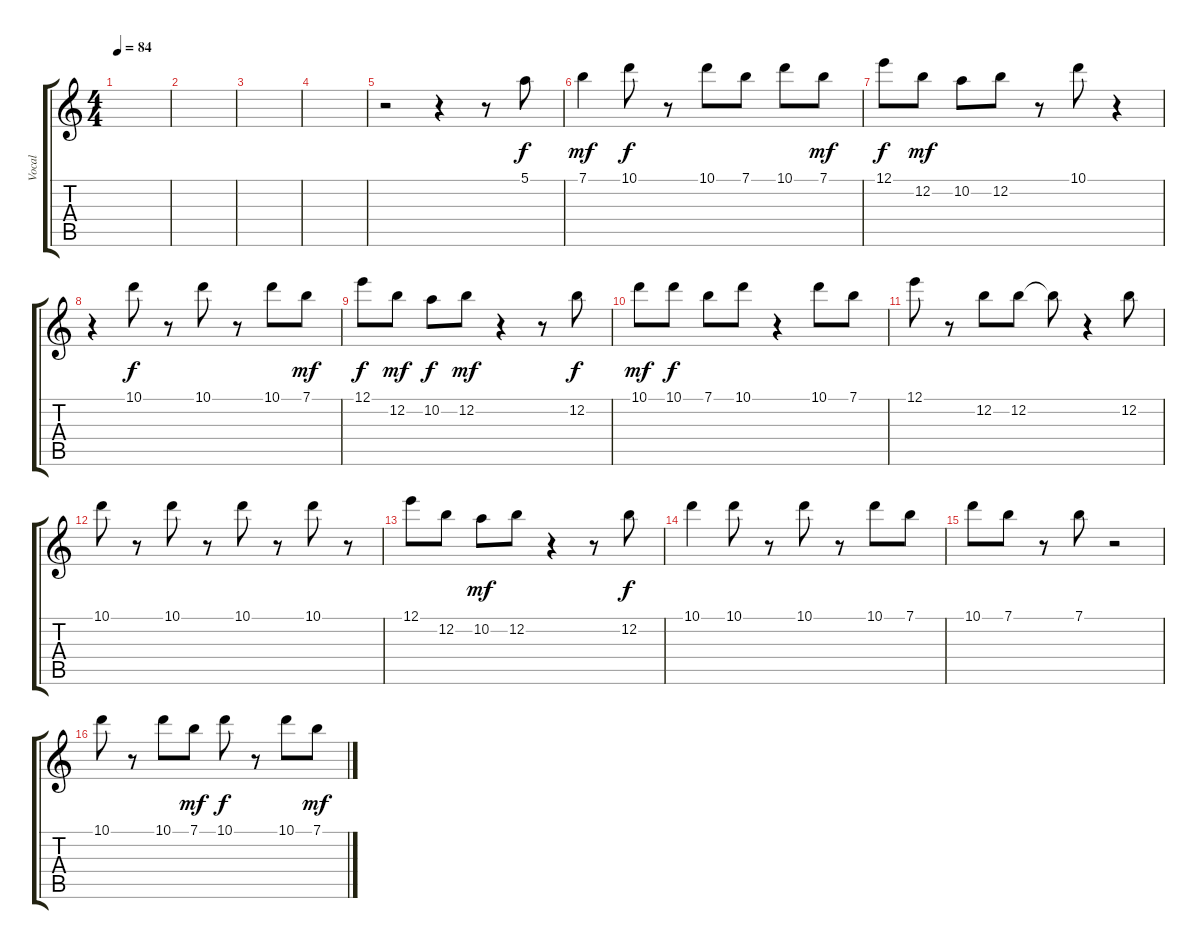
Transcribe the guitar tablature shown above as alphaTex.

\track ("Vocal" "Vocal") {instrument fretlessbass}
\staff {score tabs}
\tuning (E4 B3 G3 D3 A2 E2) {hide}
\ts (4 4)
\tempo 84
\clef g2
\ks c
|
|
|
|
r.2 r.4 r.8 5.1.8 |
7.1.4{dy mf} 10.1.8{dy f} r.8 10.1.8 7.1.8 10.1.8 7.1.8{dy mf} |
12.1.8{dy f} 12.2.8{dy mf} 10.2.8 12.2.8 r.8 10.1.8 r.4 |
r.4 10.1.8{dy f} r.8 10.1.8 r.8 10.1.8 7.1.8{dy mf} |
12.1.8{dy f} 12.2.8{dy mf} 10.2.8{dy f} 12.2.8{dy mf} r.4 r.8 12.2.8{dy f} |
10.1.8{dy mf} 10.1.8{dy f} 7.1.8 10.1.8 r.4 10.1.8 7.1.8 |
12.1.8 r.8 12.2.8 12.2.8 12.2{t}.8 r.4 12.2.8 |
10.1.8 r.8 10.1.8 r.8 10.1.8 r.8 10.1.8 r.8 |
12.1.8 12.2.8 10.2.8{dy mf} 12.2.8 r.4 r.8 12.2.8{dy f} |
10.1.4 10.1.8 r.8 10.1.8 r.8 10.1.8 7.1.8 |
10.1.8 7.1.8 r.8 7.1.8 r.2 |
10.1.8 r.8 10.1.8 7.1.8{dy mf} 10.1.8{dy f} r.8 10.1.8 7.1.8{dy mf}
